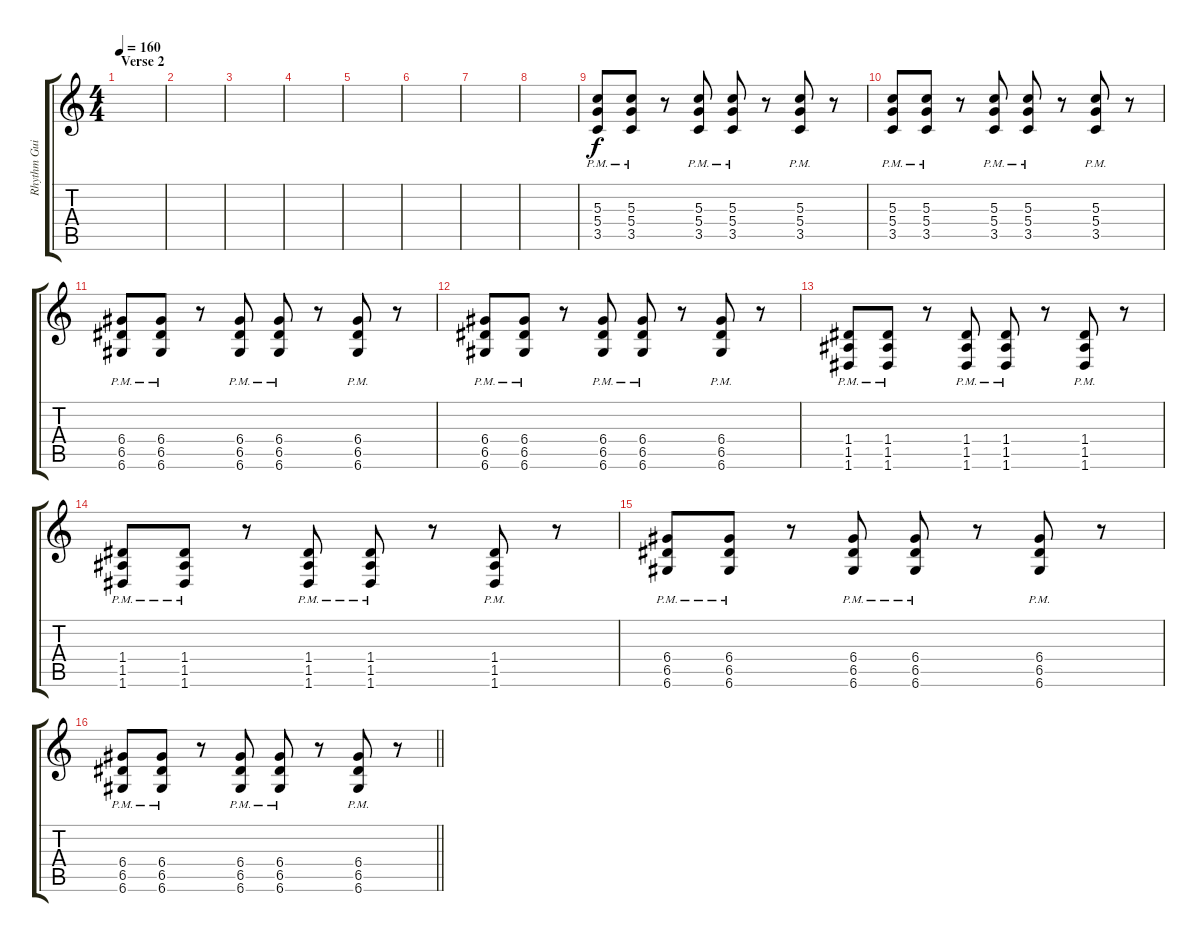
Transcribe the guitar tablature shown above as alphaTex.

\track ("Rhythm Guitar" "Rhythm Gui") {instrument distortionguitar}
\staff {score tabs}
\tuning (E4 B3 G3 D3 A2 D2) {hide}
\ts (4 4)
\section ("" "Verse 2")
\tempo 160
\clef g2
\ks c
|
|
|
|
|
|
|
|
(5.3{pm} 5.4{pm} 3.5{pm}).8 (5.3{pm} 5.4{pm} 3.5{pm}).8 r.8 (5.3{pm} 5.4{pm} 3.5{pm}).8 (5.3{pm} 5.4{pm} 3.5{pm}).8 r.8 (5.3{pm} 5.4{pm} 3.5{pm}).8 r.8 |
(5.3{pm} 5.4{pm} 3.5{pm}).8 (5.3{pm} 5.4{pm} 3.5{pm}).8 r.8 (5.3{pm} 5.4{pm} 3.5{pm}).8 (5.3{pm} 5.4{pm} 3.5{pm}).8 r.8 (5.3{pm} 5.4{pm} 3.5{pm}).8 r.8 |
(6.4{pm} 6.5{pm} 6.6{pm}).8 (6.4{pm} 6.5{pm} 6.6{pm}).8 r.8 (6.4{pm} 6.5{pm} 6.6{pm}).8 (6.4{pm} 6.5{pm} 6.6{pm}).8 r.8 (6.4{pm} 6.5{pm} 6.6{pm}).8 r.8 |
(6.4{pm} 6.5{pm} 6.6{pm}).8 (6.4{pm} 6.5{pm} 6.6{pm}).8 r.8 (6.4{pm} 6.5{pm} 6.6{pm}).8 (6.4{pm} 6.5{pm} 6.6{pm}).8 r.8 (6.4{pm} 6.5{pm} 6.6{pm}).8 r.8 |
(1.4{pm} 1.5{pm} 1.6{pm}).8 (1.4{pm} 1.5{pm} 1.6{pm}).8 r.8 (1.4{pm} 1.5{pm} 1.6{pm}).8 (1.4{pm} 1.5{pm} 1.6{pm}).8 r.8 (1.4{pm} 1.5{pm} 1.6{pm}).8 r.8 |
(1.4{pm} 1.5{pm} 1.6{pm}).8 (1.4{pm} 1.5{pm} 1.6{pm}).8 r.8 (1.4{pm} 1.5{pm} 1.6{pm}).8 (1.4{pm} 1.5{pm} 1.6{pm}).8 r.8 (1.4{pm} 1.5{pm} 1.6{pm}).8 r.8 |
(6.4{pm} 6.5{pm} 6.6{pm}).8 (6.4{pm} 6.5{pm} 6.6{pm}).8 r.8 (6.4{pm} 6.5{pm} 6.6{pm}).8 (6.4{pm} 6.5{pm} 6.6{pm}).8 r.8 (6.4{pm} 6.5{pm} 6.6{pm}).8 r.8 |
\barLineRight lightlight
(6.4{pm} 6.5{pm} 6.6{pm}).8 (6.4{pm} 6.5{pm} 6.6{pm}).8 r.8 (6.4{pm} 6.5{pm} 6.6{pm}).8 (6.4{pm} 6.5{pm} 6.6{pm}).8 r.8 (6.4{pm} 6.5{pm} 6.6{pm}).8 r.8
